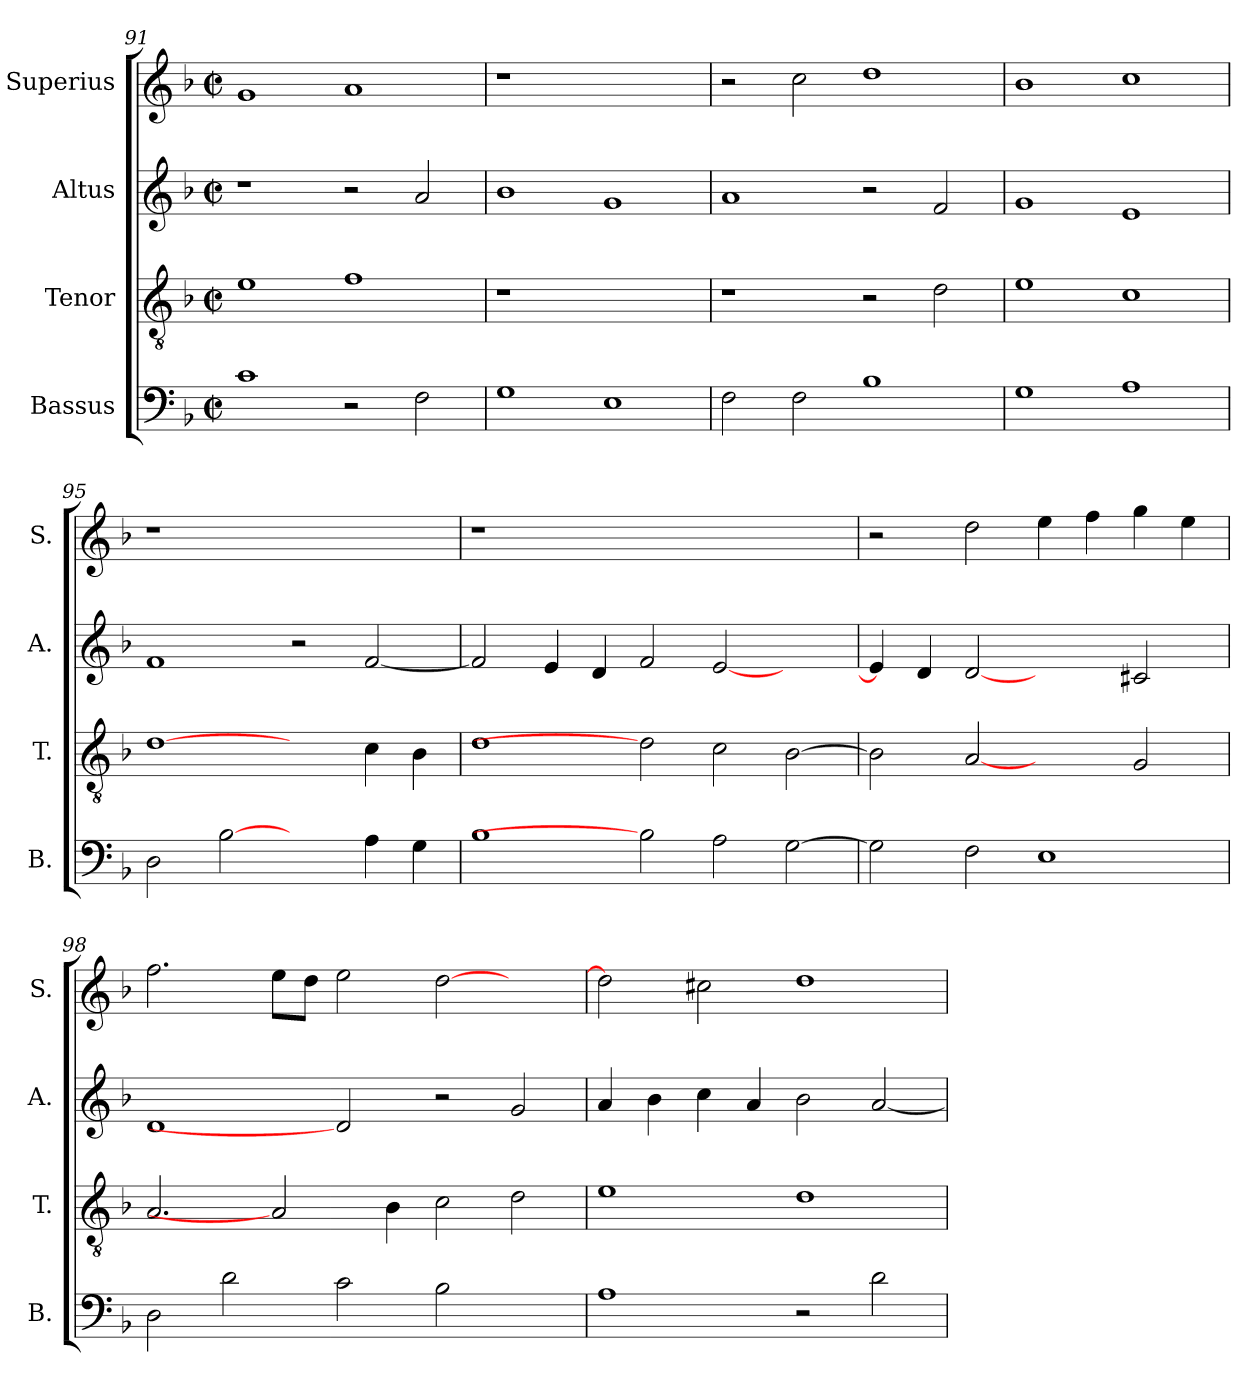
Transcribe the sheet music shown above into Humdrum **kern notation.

**kern	**kern	**kern	**kern
*part4	*part3	*part2	*part1
*staff4	*staff3	*staff2	*staff1
*I"Bassus	*I"Tenor	*I"Altus	*I"Superius
*I'B.	*I'T.	*I'A.	*I'S.
!!LO:PB:g=z
*clefF4	*clefGv2	*clefG2	*clefG2
*	*ITrd7c12	*	*
*k[b-]	*k[b-]	*k[b-]	*k[b-]
*F:	*F:	*F:	*F:
*M2/2	*M2/2	*M2/2	*M2/2
*met(c|)	*met(c|)	*met(c|)	*met(c|)
=91	=91	=91	=91
1ci	1Ei	1r	1gi
2r	1Fi	2r	1ai
2Fi\	.	2ai/	.
=92	=92	=92	=92
!	!LO:N:vis=1	!	!LO:N:vis=1
1Gi	1r	1b-i	1r
1Ei	1ryy	1gi	1ryy
=93	=93	=93	=93
2Fi\	1r	1ai	2r
2Fi\	.	.	2cci\
1B-i	2r	2r	1ddi
.	2Di\	2fi/	.
=94	=94	=94	=94
1Gi	1Ei	1gi	1b-i
1Ai	1Ci	1ei	1cci
=95	=95	=95	=95
!	!	!	!LO:N:vis=1
2Di\	[1Di	1fi	1r
[2B-i	.	.	.
2ryy	2ryy	2r	1ryy
4Ai\	4Ci\	[<2fi/	.
4Gi\	4BB-i\	.	.
!!LO:LB:g=z
=96	=96	=96	=96
!	!	!	!LO:N:vis=1
1B-i	1Di	2fi/]	1r
.	.	4ei/	.
.	.	4di/	.
2B-i]	2Di]	2fi/	1.ryy
2Ai\	2Ci\	[<2ei/	.
[>2Gi\	[>2BB-i\	2ryy	.
=97	=97	=97	=97
2Gi\]	2BB-i\]	4ei/]	2r
.	.	4di/	.
2Fi\	[2AAi	[2di	2ddi\
1Ei	2ryy	2ryy	4eei\
.	.	.	4ffi\
.	2GGi/	2c#Xi/	4ggi\
.	.	.	4eei\
=98	=98	=98	=98
2Di\	2.AAi/	1di	2.ffi\
2di\	.	.	.
.	2AAi]	.	8eei\L
.	.	.	8ddi\J
2ci\	.	2di]	2eei\
.	4BB-i\	.	.
2B-i\	2Ci\	2r	[>2ddi\
2ryy	2Di\	2gi/	2ryy
=99	=99	=99	=99
1Ai	1Ei	4ai/	2ddi\]
.	.	4b-i\	.
.	.	4cci\	2cc#Xi\
.	.	4ai/	.
2r	1Di	2b-i\	1ddi
2di\	.	[<2ai/	.
=	=	=	=
*-	*-	*-	*-
